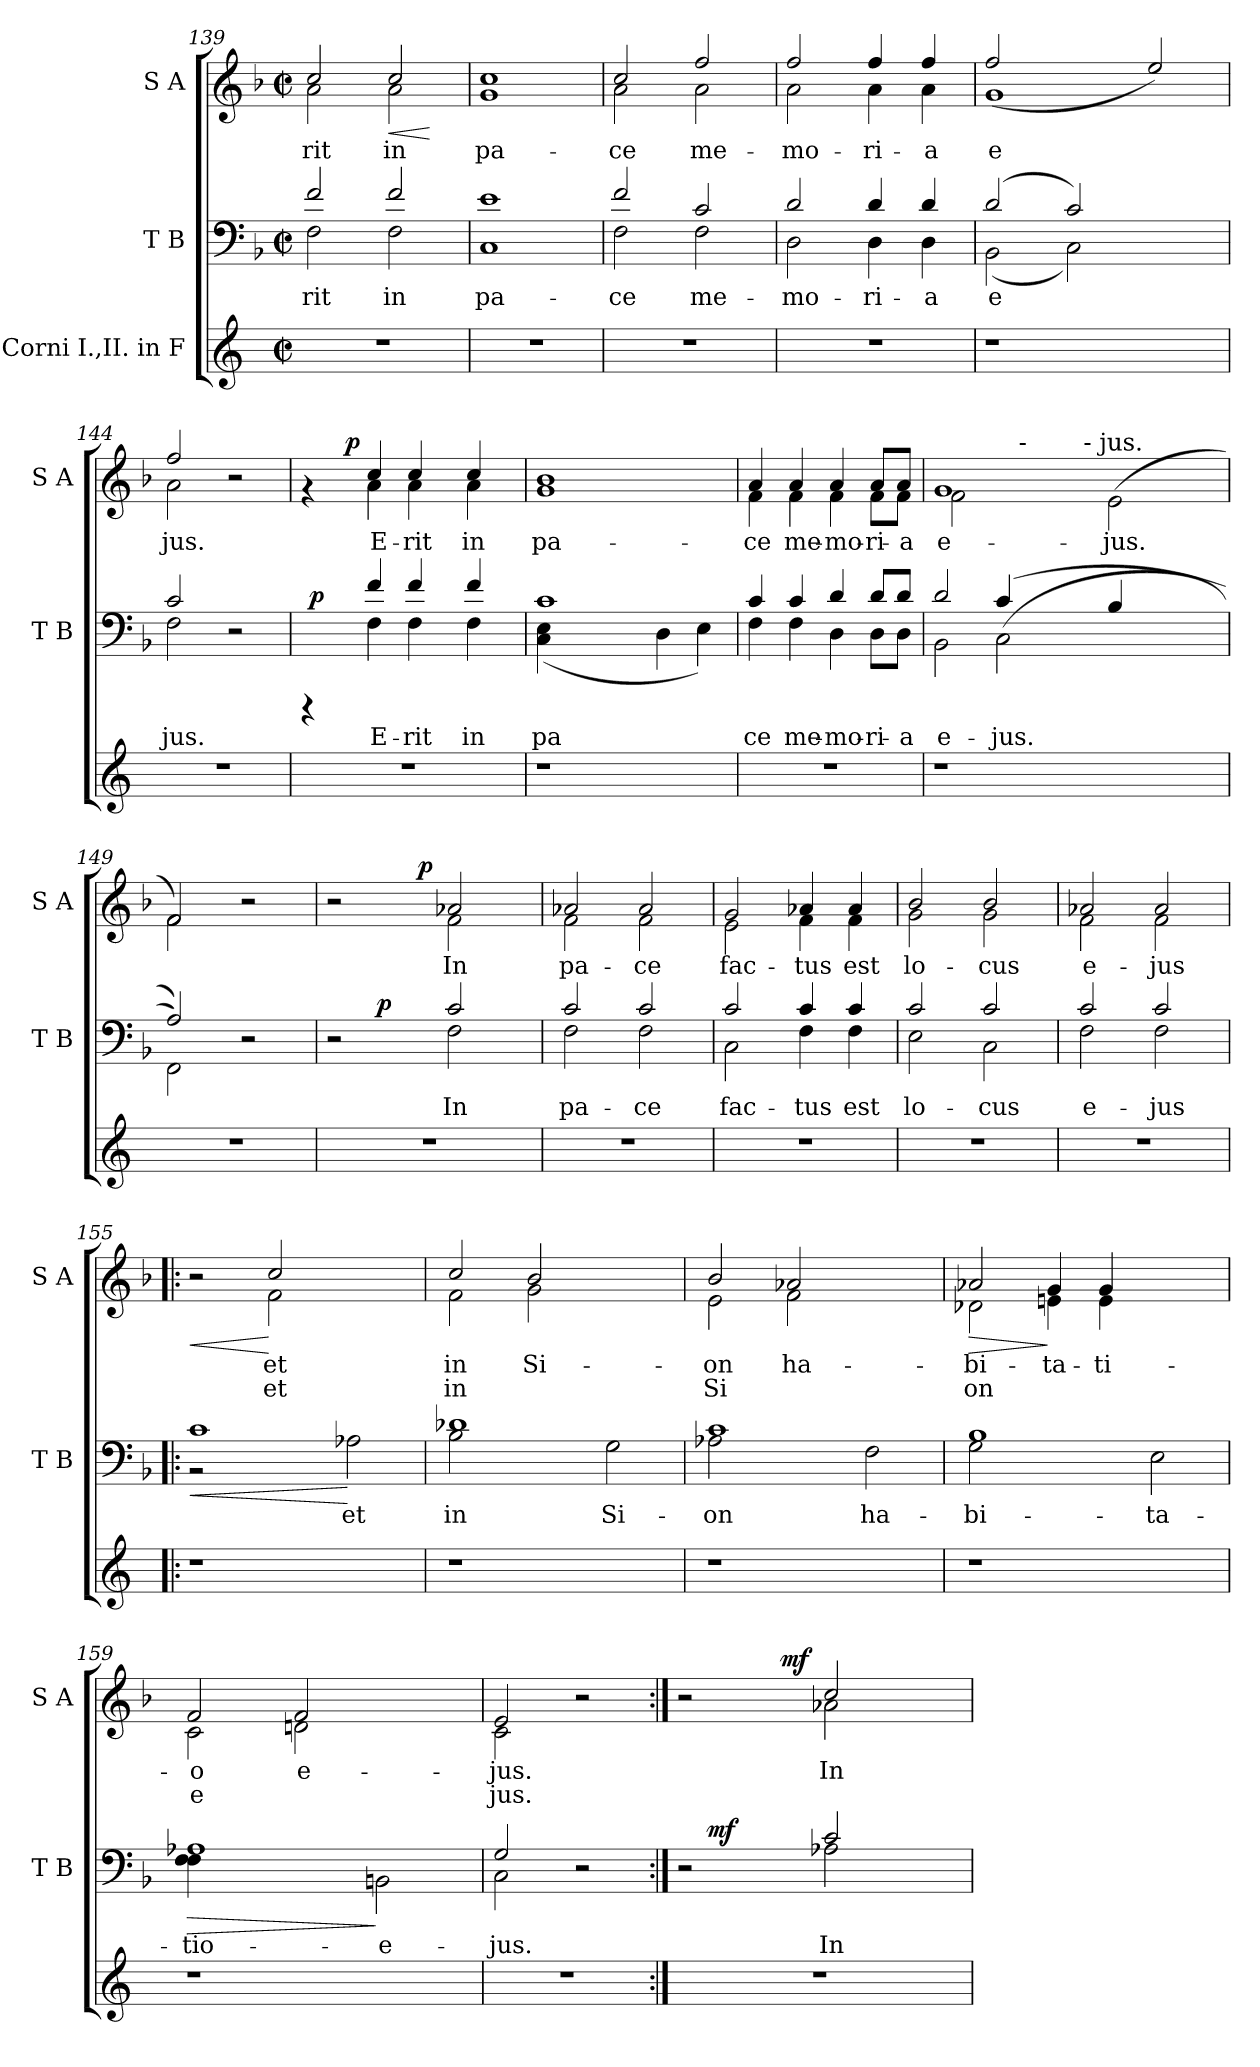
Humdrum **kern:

**kern	**kern	**text	**dynam	**kern	**text	**text	**dynam
*part3	*part2	*part2	*part2	*part1	*part1	*part1	*part1
*staff3	*staff2	*staff2	*staff2	*staff1	*staff1	*staff1	*staff1
*I"Corni I.,II.  in F	*I"T  B	*	*	*I"S  A	*	*	*
*	*I'T  B	*	*	*I'S  A	*	*	*
*clefG2	*clefF4	*	*	*clefG2	*	*	*
*ITrd-3c-5	*	*	*	*	*	*	*
*k[b-]	*k[b-]	*	*	*k[b-]	*	*	*
*F:	*F:	*	*	*F:	*	*	*
*M2/2	*M2/2	*	*	*M2/2	*	*	*
*met(c|)	*met(c|)	*	*	*met(c|)	*	*	*
=139	=139	=139	=139	=139	=139	=139	=139
*	*^	*	*	*	*	*	*
!	!	!	!LO:LY:b:cj	!	!	!LO:LY:b:cj	!	!
*	*	*	*	*	*^	*	*	*
1r	2f/	2F\	-rit	.	2cc/	2a\	-rit	.	.
!	!	!	!LO:LY:b:cj	!	!	!	!LO:LY:b:cj	!	!LO:HP:b
!	!	!	!	!	!	!	!	!	!LO:HP:n=1:b
.	2f/	2F\	in	.	2cc/	2a\	in	.	< <
*	*v	*v	*	*	*	*	*	*	*
*	*	*	*	*v	*v	*	*	*
.	.	.	.	.	.	.	[ [
=140	=140	=140	=140	=140	=140	=140	=140
!	!	!LO:LY:b:cj	!	!	!LO:LY:b:cj	!	!
1r	1e 1C	pa-	.	1g 1cc	pa-	.	.
=141	=141	=141	=141	=141	=141	=141	=141
*	*^	*	*	*	*	*	*
!	!	!	!LO:LY:b:cj	!	!	!LO:LY:b:cj	!	!
*	*	*	*	*	*^	*	*	*
1r	2f/	2F\	-ce	.	2cc/	2a\	-ce	.	.
!	!	!	!LO:LY:b:cj	!	!	!	!LO:LY:b:cj	!	!
.	2c/	2F\	me-	.	2ff/	2a\	me-	.	.
=142	=142	=142	=142	=142	=142	=142	=142	=142	=142
!	!	!	!LO:LY:b:cj	!	!	!	!LO:LY:b:cj	!	!
1r	2d/	2D\	-mo-	.	2ff/	2a\	-mo-	.	.
!	!	!	!LO:LY:b:cj	!	!	!	!LO:LY:b:cj	!	!
.	4d/	4D\	-ri-	.	4ff/	4a\	-ri-	.	.
!	!	!	!LO:LY:b:cj	!	!	!	!LO:LY:b:cj	!	!
.	4d/	4D\	-a	.	4ff/	4a\	-a	.	.
=143	=143	=143	=143	=143	=143	=143	=143	=143	=143
!	!	!	!LO:LY:b:cj	!	!	!	!LO:LY:b:cj	!	!
1r	(>2d/	(<2BB-\	e-	.	1g	(>2ff/	e-	.	.
!	!	!	!LO:LY:b:cj	!	!	!	!	!	!
.	2c/)	2C\)	--	.	.	1ryy	.	.	.
!	!	!	!	!	!	!	!LO:LY:b:cj	!	!
2ryy	2ryy	2ryy	.	.	2ee/)	.	--	.	.
=144	=144	=144	=144	=144	=144	=144	=144	=144	=144
!	!	!	!LO:LY:b:cj	!	!	!	!LO:LY:b:cj	!	!
1r	2c/	2F\	-jus.	.	2ff/	2a\	-jus.	.	.
.	2r	2ryy	.	.	2r	2ryy	.	.	.
=145	=145	=145	=145	=145	=145	=145	=145	=145	=145
*	*	*^	*	*	*	*^	*	*	*
1r	4rCCC	4ryy	64ryy	.	.	4rf	4ryy	8ryy	.	.	.
!	!	!	!	!	!LO:DY:a	!	!	!	!	!	!
.	.	.	2ryy	.	p	.	.	.	.	.	.
.	.	.	.	.	.	.	.	32ryy	.	.	.
!	!	!	!	!	!	!	!	!	!	!	!LO:DY:a
.	.	.	.	.	.	.	.	2ryy	.	.	p
!	!	!	!	!LO:LY:b:cj	!	!	!	!	!LO:LY:b:cj	!	!
.	4f/	4F\	.	E-	.	4cc/	4a\	.	E-	.	.
!	!	!	!	!LO:LY:b:cj	!	!	!	!	!LO:LY:b:cj	!	!
.	4f/	4F\	.	-rit	.	4cc/	4a\	.	-rit	.	.
.	.	.	4ryy	.	.	.	.	.	.	.	.
.	.	.	.	.	.	.	.	4ryy	.	.	.
!	!	!	!	!LO:LY:b:cj	!	!	!	!	!LO:LY:b:cj	!	!
.	4f/	4F\	.	in	.	4cc/	4a\	.	in	.	.
.	.	.	8...ryy	.	.	.	.	.	.	.	.
.	.	.	.	.	.	.	.	16.ryy	.	.	.
=146	=146	=146	=146	=146	=146	=146	=146	=146	=146	=146	=146
!	!	!	!	!LO:LY:b:cj	!	!	!	!	!LO:LY:b:cj	!	!
*	*	*v	*v	*	*	*	*	*	*	*	*
*	*	*	*	*	*v	*v	*v	*	*	*
1r	1c	(<4E\ 4C\	pa-	.	1g 1b-	pa-	.	.
.	.	1ryy	.	.	.	.	.	.
!	!	!	!LO:LY:b:cj	!	!	!	!	!
2ryy	4D\	.	--	.	2ryy	.	.	.
!	!	!	!LO:LY:b:cj	!	!	!	!	!
.	4E\)	4ryy	--	.	.	.	.	.
!!LO:LB:g=z
=147	=147	=147	=147	=147	=147	=147	=147	=147
!	!	!	!LO:LY:b:cj	!	!	!LO:LY:b:cj	!	!
*	*	*	*	*	*^	*	*	*
1r	4c/	4F\	-ce	.	4a/	4f\	-ce	.	.
!	!	!	!LO:LY:b:cj	!	!	!	!LO:LY:b:cj	!	!
.	4c/	4F\	me-	.	4a/	4f\	me-	.	.
!	!	!	!LO:LY:b:cj	!	!	!	!LO:LY:b:cj	!	!
.	4d/	4D\	-mo-	.	4a/	4f\	-mo-	.	.
!	!	!	!LO:LY:b:cj	!	!	!	!LO:LY:b:cj	!	!
.	8d/L	8D\L	-ri-	.	8a/L	8f\L	-ri-	.	.
!	!	!	!LO:LY:b:cj	!	!	!	!LO:LY:b:cj	!	!
.	8d/J	8D\J	-a	.	8a/J	8f\J	-a	.	.
=148	=148	=148	=148	=148	=148	=148	=148	=148	=148
!	!	!	!	!	!LO:TX:a:t=e -	!	!	!	!
!	!	!	!LO:LY:b:cj	!	!	!	!LO:LY:b:cj	!	!
*	*	*	*	*	*^	*^	*	*	*
1r	2d/	2BB-\	e-	.	1g	2f\	2ryy	2ryy	e-	.	.
!	!	!	!LO:LY:b:cj	!	!	!	!	!	!	!	!
.	(<2C\	(>4c/	-jus.	.	.	1ryy	16.ryy	4ryy	.	.	.
!	!	!	!	!	!	!	!LO:TX:a:t=-	!	!	!	!
.	.	.	.	.	.	.	2ryy	.	.	.	.
.	.	4ryy	.	.	.	.	.	8ryy	.	.	.
.	.	.	.	.	.	.	.	64ryy	.	.	.
!	!	!	!	!	!	!	!	!LO:TX:a:t=- jus.	!	!	!
.	.	.	.	.	.	.	.	2ryy	.	.	.
!	!	!	!LO:LY:b:cj	!	!	!	!	!	!LO:LY:b:cj	!	!
2ryy	4B-/	2ryy	.	.	(<2e\	.	.	.	-jus.	.	.
.	.	.	.	.	.	.	4ryy	.	.	.	.
.	4ryy	.	.	.	.	.	.	.	.	.	.
.	.	.	.	.	.	.	8ryy	.	.	.	.
.	.	.	.	.	.	.	.	16..ryy	.	.	.
.	.	.	.	.	.	.	32ryy	.	.	.	.
=149	=149	=149	=149	=149	=149	=149	=149	=149	=149	=149	=149
!	!	!	!LO:LY:b:cj	!	!	!	!	!	!LO:LY:b:cj	!	!
*	*	*	*	*	*	*v	*v	*v	*	*	*
1r	2A/)	2FF\)	.	.	2f/)	2f\	.	.	.
.	2r	2ryy	.	.	2r	2ryy	.	.	.
=150	=150	=150	=150	=150	=150	=150	=150	=150	=150
*	*	*^	*	*	*	*^	*	*	*
1r	2r	2ryy	4ryy	.	.	2r	2ryy	4ryy	.	.	.
!	!	!	!	!	!LO:DY:a	!	!	!	!	!	!
.	.	.	2.ryy	.	p	.	.	8ryy	.	.	.
.	.	.	.	.	.	.	.	64ryy	.	.	.
!	!	!	!	!	!	!	!	!	!	!	!LO:DY:a
.	.	.	.	.	.	.	.	2ryy	.	.	p
!	!	!	!	!LO:LY:b:cj	!	!	!	!	!LO:LY:b:cj	!	!
.	2c/	2F\	.	In	.	2a-X/	2f\	.	In	.	.
.	.	.	.	.	.	.	.	16..ryy	.	.	.
=151	=151	=151	=151	=151	=151	=151	=151	=151	=151	=151	=151
!	!	!	!	!LO:LY:b:cj	!	!	!	!	!LO:LY:b:cj	!	!
*	*	*v	*v	*	*	*	*	*	*	*	*
*	*	*	*	*	*	*v	*v	*	*	*
1r	2c/	2F\	pa-	.	2a-X/	2f\	pa-	.	.
!	!	!	!LO:LY:b:cj	!	!	!	!LO:LY:b:cj	!	!
.	2c/	2F\	-ce	.	2a-/	2f\	-ce	.	.
=152	=152	=152	=152	=152	=152	=152	=152	=152	=152
!	!	!	!LO:LY:b:cj	!	!	!	!LO:LY:b:cj	!	!
1r	2c/	2C\	fac-	.	2g/	2e\	fac-	.	.
!	!	!	!LO:LY:b:cj	!	!	!	!LO:LY:b:cj	!	!
.	4c/	4F\	-tus	.	4a-X/	4f\	-tus	.	.
!	!	!	!LO:LY:b:cj	!	!	!	!LO:LY:b:cj	!	!
.	4c/	4F\	est	.	4a-/	4f\	est	.	.
=153	=153	=153	=153	=153	=153	=153	=153	=153	=153
!	!	!	!LO:LY:b:cj	!	!	!	!LO:LY:b:cj	!	!
1r	2c/	2E\	lo-	.	2b-/	2g\	lo-	.	.
!	!	!	!LO:LY:b:cj	!	!	!	!LO:LY:b:cj	!	!
.	2c/	2C\	-cus	.	2b-/	2g\	-cus	.	.
!!LO:LB:g=z	!!
=154	=154	=154	=154	=154	=154	=154	=154	=154	=154
!	!	!	!LO:LY:b:cj	!	!	!	!LO:LY:b:cj	!	!
1r	2c/	2F\	e-	.	2a-X/	2f\	e-	.	.
!	!	!	!LO:LY:b:cj	!	!	!	!LO:LY:b:cj	!	!
.	2c/	2F\	-jus	.	2a-/	2f\	-jus	.	.
=155!|:	=155!|:	=155!|:	=155!|:	=155!|:	=155!|:	=155!|:	=155!|:	=155!|:	=155!|:
!	!	!	!	!LO:HP:b	!	!	!	!	!LO:HP:b
1r	1c	2r	.	<	2r	2ryy	.	.	<
!	!	!	!	!	!	!	!LO:LY:b:cj	!LO:LY:b:cj	!
.	.	1ryy	.	.	2cc/	2f\	et	et	[
!	!	!	!LO:LY:b:cj	!	!	!	!	!	!
2ryy	2A-X\	.	et	[	2ryy	2ryy	.	.	.
=156	=156	=156	=156	=156	=156	=156	=156	=156	=156
!	!	!	!LO:LY:b:cj	!	!	!	!LO:LY:b:cj	!LO:LY:b:cj	!
1r	1d-X	2B-\	in	.	2cc/	2f\	in	in	.
!	!	!	!	!	!	!	!LO:LY:b:cj	!LO:LY:b:cj	!
.	.	1ryy	.	.	2b-/	2g\	Si-	-	.
!	!	!	!LO:LY:b:cj	!	!	!	!	!	!
2ryy	2G\	.	Si-	.	2ryy	2ryy	.	.	.
=157	=157	=157	=157	=157	=157	=157	=157	=157	=157
!	!	!	!LO:LY:b:cj	!	!	!	!LO:LY:b:cj	!LO:LY:b:cj	!
1r	1c	2A-X\	-on	.	2b-/	2e\	on	Si-	.
!	!	!	!	!	!	!	!LO:LY:b:cj	!LO:LY:b:cj	!
.	.	1ryy	.	.	2a-X/	2f\	-ha-	--	.
!	!	!	!LO:LY:b:cj	!	!	!	!	!	!
2ryy	2F\	.	ha-	.	2ryy	2ryy	.	.	.
=158	=158	=158	=158	=158	=158	=158	=158	=158	=158
!	!	!	!LO:LY:b:cj	!	!	!	!LO:LY:b:cj	!LO:LY:b:cj	!LO:HP:b
1r	1B-	2G\	-bi-	.	2a-X/	2d-X\	-bi-	-on	>
!	!	!	!	!	!	!	!LO:LY:b:cj	!LO:LY:b:cj	!
.	.	1ryy	.	.	4g/	4en\	ta-	-	]
!	!	!	!	!	!	!	!LO:LY:b:cj	!LO:LY:b:cj	!
.	.	.	.	.	4g/	4e\	ti-	-	.
!	!	!	!LO:LY:b:cj	!	!	!	!	!	!
2ryy	2E\	.	-ta-	.	2ryy	2ryy	.	.	.
=159	=159	=159	=159	=159	=159	=159	=159	=159	=159
!	!	!	!LO:LY:b:cj	!LO:HP:b	!	!	!LO:LY:b:cj	!LO:LY:b:cj	!
1r	1A-X	4F\ 4F\	-tio-	>	2f/	2c\	o	e-	.
.	.	1ryy	.	.	.	.	.	.	.
!	!	!	!	!	!	!	!LO:LY:b:cj	!LO:LY:b:cj	!
.	.	.	.	.	2f/	2dn\	-e-	--	.
!	!	!	!LO:LY:b:cj	!	!	!	!	!	!
2ryy	2BBn\	.	-e-	]	2ryy	2ryy	.	.	.
.	.	4ryy	.	.	.	.	.	.	.
=160	=160	=160	=160	=160	=160	=160	=160	=160	=160
!	!	!	!LO:LY:b:cj	!	!	!	!LO:LY:b:cj	!LO:LY:b:cj	!
1r	2G/	2C\	-jus.	.	2e/	2c\	-jus.	jus.	.
.	2r	2ryy	.	.	2r	2ryy	.	.	.
=161:|!	=161:|!	=161:|!	=161:|!	=161:|!	=161:|!	=161:|!	=161:|!	=161:|!	=161:|!
*	*	*^	*	*	*	*^	*	*	*
1r	2r	2ryy	16.ryy	.	.	2r	2ryy	4ryy	.	.	.
!	!	!	!	!	!LO:DY:a	!	!	!	!	!	!
.	.	.	2ryy	.	mf	.	.	.	.	.	.
.	.	.	.	.	.	.	.	16ryy	.	.	.
.	.	.	.	.	.	.	.	64ryy	.	.	.
!	!	!	!	!	!	!	!	!	!	!	!LO:DY:a
.	.	.	.	.	.	.	.	2ryy	.	.	mf
!	!	!	!	!LO:LY:b:cj	!	!	!	!	!LO:LY:b:cj	!	!
.	2c/	2A-X\	.	In	.	2cc/	2a-X\	.	In	.	.
.	.	.	4ryy	.	.	.	.	.	.	.	.
.	.	.	.	.	.	.	.	8ryy	.	.	.
.	.	.	8ryy	.	.	.	.	.	.	.	.
.	.	.	.	.	.	.	.	32.ryy	.	.	.
.	.	.	32ryy	.	.	.	.	.	.	.	.
*	*v	*v	*v	*	*	*	*	*	*	*	*
*	*	*	*	*v	*v	*v	*	*	*
=	=	=	=	=	=	=	=
*-	*-	*-	*-	*-	*-	*-	*-
